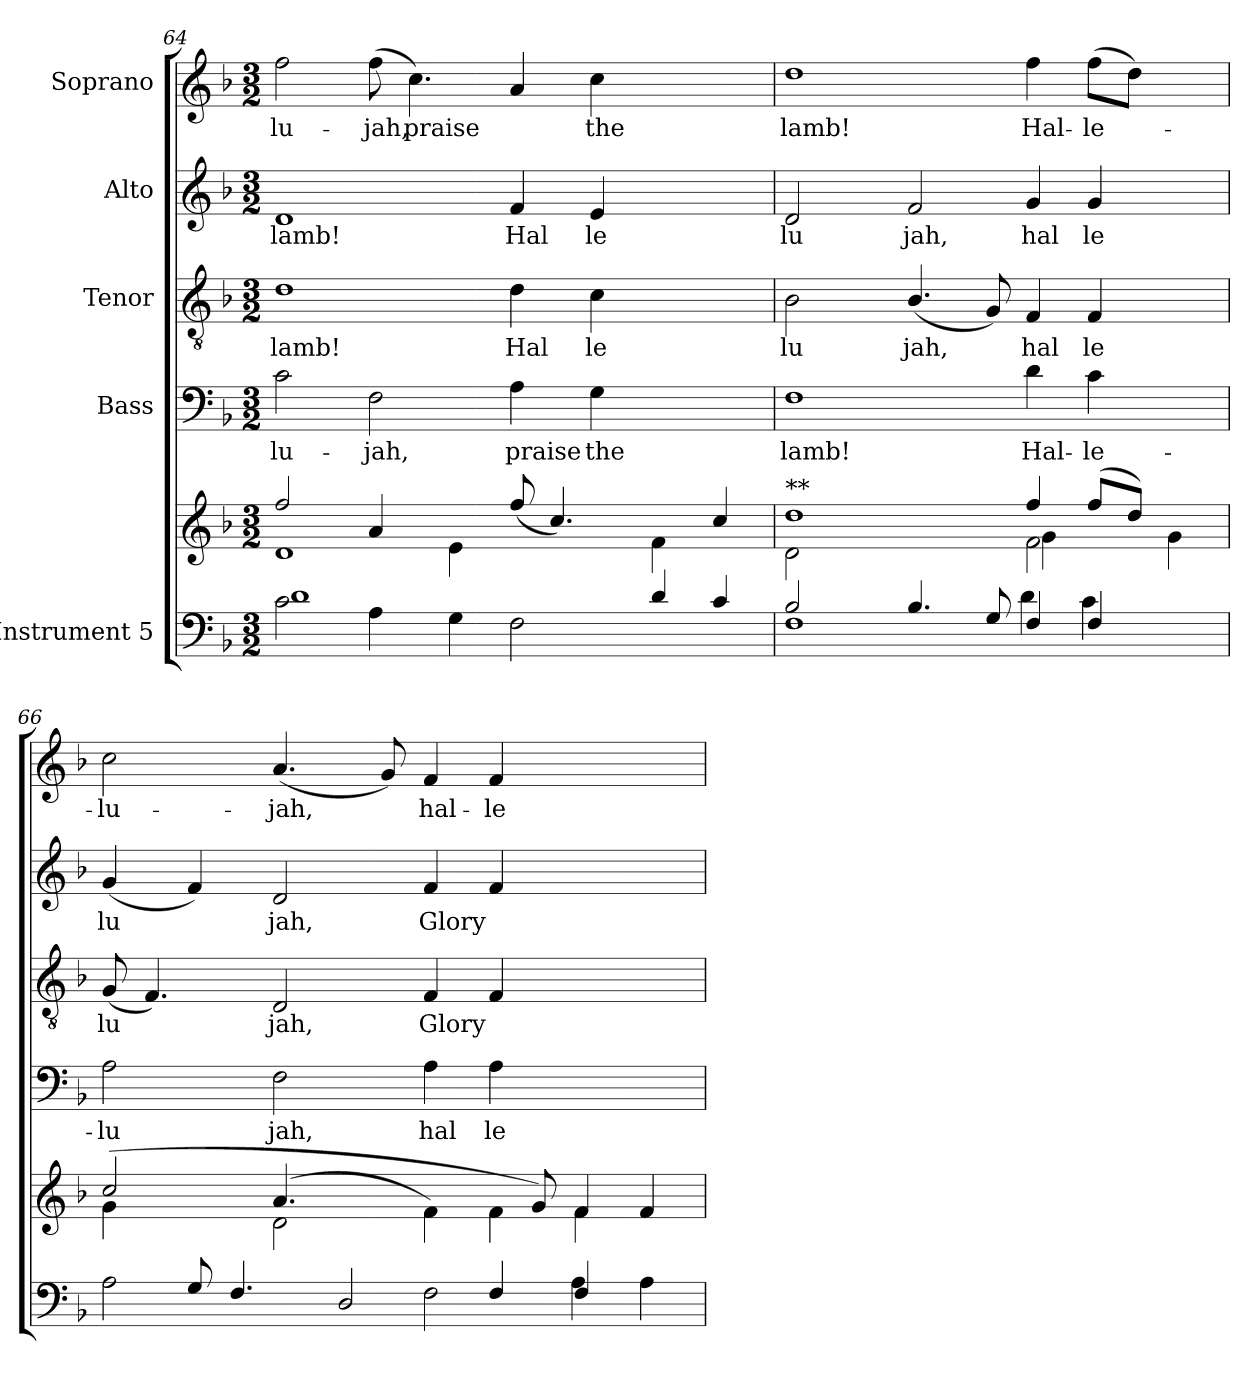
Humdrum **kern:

**kern	**kern	**kern	**text	**kern	**text	**kern	**text	**kern	**text
*part5	*part5	*part4	*part4	*part3	*part3	*part2	*part2	*part1	*part1
*staff6	*staff5	*staff4	*staff4	*staff3	*staff3	*staff2	*staff2	*staff1	*staff1
*I"Instrument 5	*	*I"Bass	*	*I"Tenor	*	*I"Alto	*	*I"Soprano	*
*clefF4	*clefG2	*clefF4	*	*clefGv2	*	*clefG2	*	*clefG2	*
*k[b-]	*k[b-]	*k[b-]	*	*k[b-]	*	*k[b-]	*	*k[b-]	*
*F:	*F:	*F:	*	*F:	*	*F:	*	*F:	*
*M3/2	*M3/2	*M3/2	*	*M3/2	*	*M3/2	*	*M3/2	*
=64	=64	=64	=64	=64	=64	=64	=64	=64	=64
*^	*^	*	*	*	*	*	*	*	*
!	!	!	!	!	!LO:LY:b:cj	!	!LO:LY:b:cj	!	!LO:LY:b:cj	!	!LO:LY:b:cj
2c\	1d	2ff/	1d	2c\	-lu-	1d	lamb!	1d	lamb!	2ff\	-lu-
!	!	!	!	!	!LO:LY:b:cj	!	!	!	!	!	!LO:LY:b
4A\	.	4a/	.	2F\	-jah,	.	.	.	.	(>8ff\	-jah,
!	!	!	!	!	!	!	!	!	!	!	!LO:LY:b
.	.	.	.	.	.	.	.	.	.	4.cc\)	praise
4G\	.	4e\	.	.	.	.	.	.	.	.	.
!	!	!	!	!	!LO:LY:b:cj	!	!LO:LY:b:cj	!	!LO:LY:b:cj	!	!
1ryy	2F\	1ryy	(>8ff/	4A\	praise	4d\	Hal	4f/	Hal	4a/	.
.	.	.	4.cc/)	.	.	.	.	.	.	.	.
!	!	!	!	!	!LO:LY:b:cj	!	!LO:LY:b:cj	!	!LO:LY:b:cj	!	!LO:LY:b:cj
.	.	.	.	4G\	the	4c\	le	4e/	le	4cc\	the
.	4d/	.	4f\	2ryy	.	2ryy	.	2ryy	.	2ryy	.
.	4c/	.	4cc/	.	.	.	.	.	.	.	.
=65	=65	=65	=65	=65	=65	=65	=65	=65	=65	=65	=65
*	*^	*	*^	*	*	*	*	*	*	*	*
!	!	!	!LO:TX:a:t=**	!	!	!	!	!	!	!	!	!	!
!	!	!	!	!	!	!	!LO:LY:b:cj	!	!LO:LY:b:cj	!	!LO:LY:b:cj	!	!LO:LY:b:cj
2B-/	1F	4ryy	1ryy	1dd	2d\	1F	lamb!	2B-\	lu	2d/	lu	1dd	lamb!
!	!	!	!	!	!	!	!	!	!LO:LY:b	!	!LO:LY:b:cj	!	!
*	*v	*v	*	*	*	*	*	*	*	*	*	*	*
4.B-/	.	.	.	2ryy	.	.	(<4.B-/	jah,	2f/	jah,	.	.
8G/	.	.	.	.	.	.	8G/)	.	.	.	.	.
!	!	!	!	!	!	!LO:LY:b:cj	!	!LO:LY:b:cj	!	!LO:LY:b:cj	!	!LO:LY:b:cj
4F/	4d\	4ff/	2f\	4g\	4d\	Hal-	4F/	hal	4g/	hal	4ff\	Hal-
*	*^	*	*	*	*	*	*	*	*	*	*	*
!	!	!	!	!	!	!	!LO:LY:b:cj	!	!LO:LY:b:cj	!	!LO:LY:b:cj	!	!LO:LY:b:cj
4F/	4ryy	4c\	(>8ff/L	.	2ryy	4c\	-le-	4F/	le	4g/	le	(>8ff\L	-le-
.	.	.	8dd/J)	.	.	.	.	.	.	.	.	8dd\J)	.
4ryy	4ryy	4ryy	4ryy	4g\	.	4ryy	.	4ryy	.	4ryy	.	4ryy	.
!!LO:LB:g=z
=66	=66	=66	=66	=66	=66	=66	=66	=66	=66	=66	=66	=66	=66
!	!	!	!	!	!	!	!LO:LY:b:cj	!	!LO:LY:b:cj	!	!LO:LY:b:cj	!	!LO:LY:b:cj
4ryy	2A\	1ryy	2cc/	2ryy	(<4g\	2A\	-lu	(<8G/	lu	(<4g/	lu	2cc\	-lu-
.	.	.	.	.	.	.	.	4.F/)	.	.	.	.	.
8G/	.	.	.	.	1..ryy	.	.	.	.	4f/)	.	.	.
4.F/	.	.	.	.	.	.	.	.	.	.	.	.	.
!	!	!	!	!	!	!	!LO:LY:b:cj	!	!LO:LY:b:cj	!	!LO:LY:b:cj	!	!LO:LY:b
.	1.ryy	.	(>4.a/	2d\	.	2F\	jah,	2D/	jah,	2d/	jah,	(<4.a/	-jah,
2D/	.	.	.	.	.	.	.	.	.	.	.	.	.
.	.	.	2ryy	.	.	.	.	.	.	.	.	8g/)	.
!	!	!	!	!	!	!	!LO:LY:b:cj	!	!LO:LY:b:cj	!	!LO:LY:b:cj	!	!LO:LY:b:cj
.	.	2F\	.	4f\)	.	4A\	hal	4F/	Glory	4f/	Glory	4f/	hal-
!	!	!	!	!	!	!	!LO:LY:b:cj	!	!	!	!	!	!LO:LY:b:cj
4F/	.	.	.	4f\	.	4A\	le	4F/	.	4f/	.	4f/	-le-
.	.	.	8g/)	.	.	.	.	.	.	.	.	.	.
4F/	.	4A\	4f/	4f\	.	2ryy	.	2ryy	.	2ryy	.	2ryy	.
4ryy	.	4A\	4f/	4ryy	.	.	.	.	.	.	.	.	.
*v	*v	*v	*	*	*	*	*	*	*	*	*	*	*
*	*v	*v	*v	*	*	*	*	*	*	*	*
=	=	=	=	=	=	=	=	=	=
*-	*-	*-	*-	*-	*-	*-	*-	*-	*-
